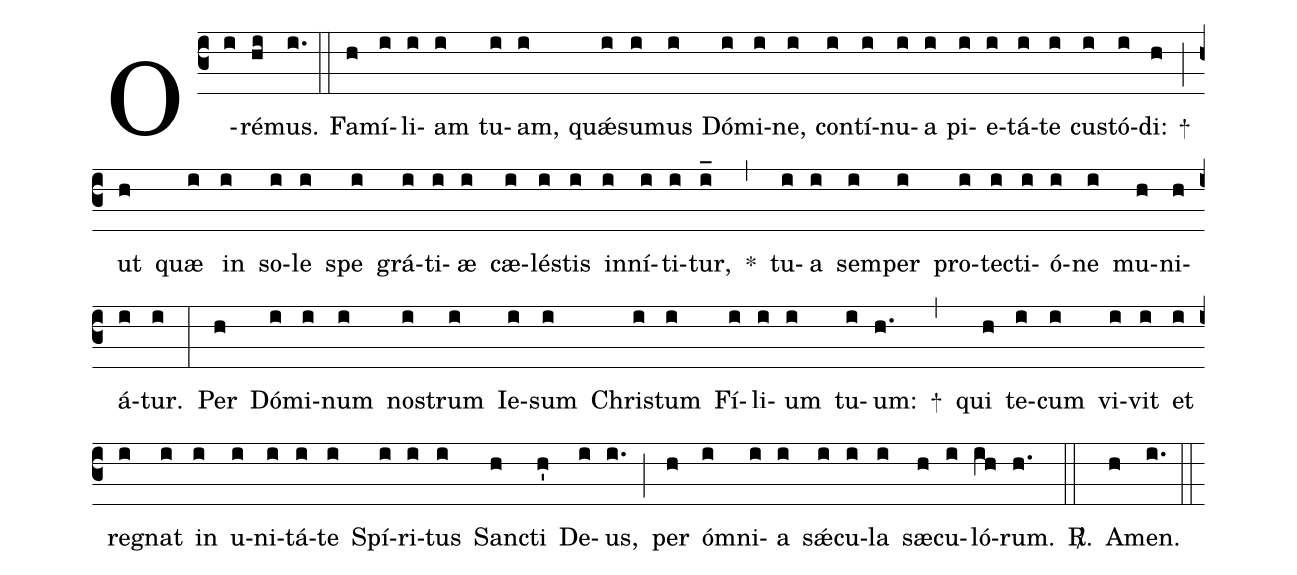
%%
(c3)
O(i)ré(hi)mus.(i.) (::)

Fa(h)mí(i)li(i)am(i) tu(i)am,(i) quǽ(i)su(i)mus(i) Dó(i)mi(i)ne,(i) con(i)tí(i)nu(i)a(i) pi(i)e(i)tá(i)te(i) cus(i)tó(i)di:(h) +(;)
ut(h) quæ(i) in(i) so(i)le(i) spe(i) grá(i)ti(i)æ(i) cæ(i)lés(i)tis(i) in(i)ní(i)ti(i)tur,(i_) *(,)
tu(i)a(i) sem(i)per(i) pro(i)tec(i)ti(i)ó(i)ne(i) mu(h)ni(h)á(i)tur.(i) (:)

Per(h) Dó(i)mi(i)num(i) nos(i)trum(i) Ie(i)sum(i) Chris(i)tum(i) Fí(i)li(i)um(i) tu(i)um:(h.) +(,)
qui(h) te(i)cum(i) vi(i)vit(i) et(i) reg(i)nat(i) in(i) u(i)ni(i)tá(i)te(i) Spí(i)ri(i)tus(i) San(h)cti(h') De(i)us,(i.) (;)
per(h) óm(i)ni(i)a(i) sǽ(i)cu(i)la(i) sæ(h)cu(i)ló(ih)rum.(h.) <sp>R/</sp>.(::)
A(h)men.(i.) (::)
